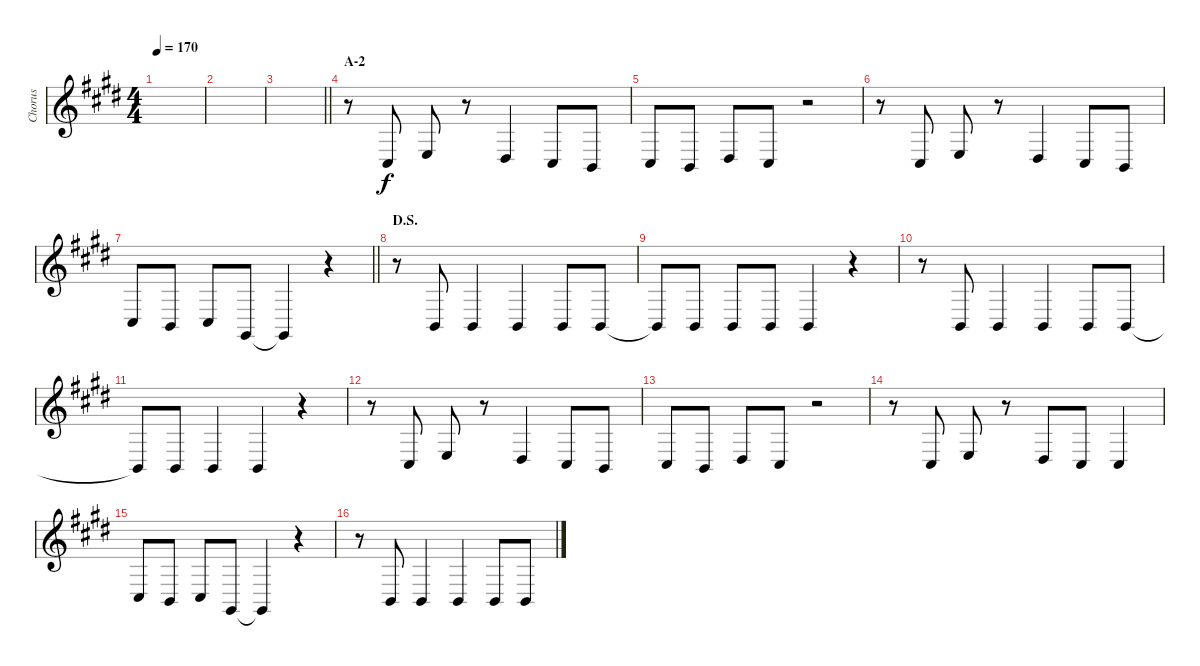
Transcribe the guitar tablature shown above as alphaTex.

\track ("Chorus" "Chorus") {mute instrument violin}
\staff {score}
\tuning (E4 B3 G3 D3 A2 E2) {hide}
\ts (4 4)
\tempo 170
\clef g2
\ks e
|
|
\barLineRight lightlight
|
\section ("" "A-2")
r.8 4.5.8 2.4.8 r.8 1.4.4 4.5.8 2.5.8 |
4.5.8 2.5.8 1.4.8 4.5.8 r.2 |
r.8 4.5.8 2.4.8 r.8 1.4.4 4.5.8 2.5.8 |
\barLineRight lightlight
4.5.8 2.5.8 4.5.8 4.6.8 4.6{t}.4 r.4 |
\section ("" "D.S.")
r.8 2.5.8 2.5.4 2.5.4 2.5.8 2.5.8 |
2.5{t}.8 2.5.8 2.5.8 2.5.8 2.5.4 r.4 |
r.8 2.5.8 2.5.4 2.5.4 2.5.8 2.5.8 |
2.5{t}.8 2.5.8 2.5.4 2.5.4 r.4 |
r.8 4.5.8 2.4.8 r.8 1.4.4 4.5.8 2.5.8 |
4.5.8 2.5.8 1.4.8 4.5.8 r.2 |
r.8 4.5.8 2.4.8 r.8 1.4.8 4.5.8 4.5.4 |
4.5.8 2.5.8 4.5.8 4.6.8 4.6{t}.4 r.4 |
r.8 2.5.8 2.5.4 2.5.4 2.5.8 2.5.8
